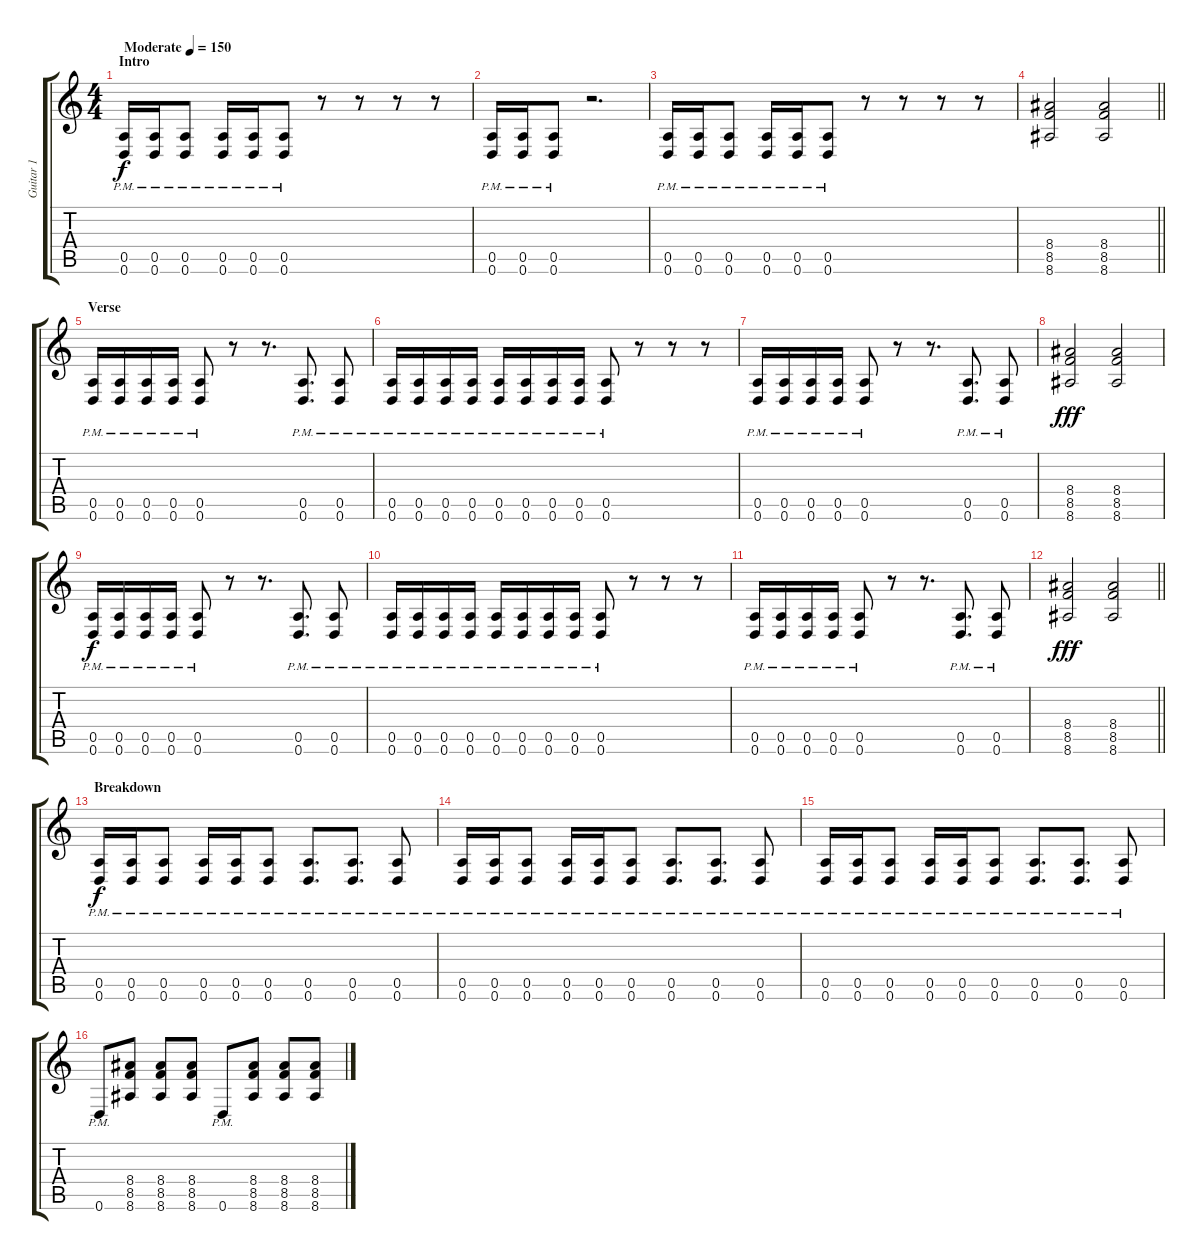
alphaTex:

\track ("Guitar 1" "Guitar 1") {instrument distortionguitar}
\staff {score tabs}
\tuning (E4 B3 G3 D3 A2 D2) {hide}
\ts (4 4)
\section ("" "Intro")
\tempo (150 "Moderate")
\clef g2
\ks c
(0.5{pm} 0.6{pm}).16{dy f instrument distortionguitar} (0.5{pm} 0.6{pm}).16 (0.5{pm} 0.6{pm}).8 (0.5{pm} 0.6{pm}).16 (0.5{pm} 0.6{pm}).16 (0.5{pm} 0.6{pm}).8 r.8 r.8 r.8 r.8 |
(0.5{pm} 0.6{pm}).16 (0.5{pm} 0.6{pm}).16 (0.5{pm} 0.6{pm}).8 r.2{d} |
(0.5{pm} 0.6{pm}).16 (0.5{pm} 0.6{pm}).16 (0.5{pm} 0.6{pm}).8 (0.5{pm} 0.6{pm}).16 (0.5{pm} 0.6{pm}).16 (0.5{pm} 0.6{pm}).8 r.8 r.8 r.8 r.8 |
\barLineRight lightlight
(8.4 8.5 8.6).2 (8.4 8.5 8.6).2 |
\section ("" "Verse")
(0.5{pm} 0.6{pm}).16 (0.5{pm} 0.6{pm}).16 (0.5{pm} 0.6{pm}).16 (0.5{pm} 0.6{pm}).16 (0.5{pm} 0.6{pm}).8 r.8 r.8{d} (0.5{pm} 0.6{pm}).8{d} (0.5{pm} 0.6{pm}).8 |
(0.5{pm} 0.6{pm}).16 (0.5{pm} 0.6{pm}).16 (0.5{pm} 0.6{pm}).16 (0.5{pm} 0.6{pm}).16 (0.5{pm} 0.6{pm}).16 (0.5{pm} 0.6{pm}).16 (0.5{pm} 0.6{pm}).16 (0.5{pm} 0.6{pm}).16 (0.5{pm} 0.6{pm}).8 r.8 r.8 r.8 |
(0.5{pm} 0.6{pm}).16 (0.5{pm} 0.6{pm}).16 (0.5{pm} 0.6{pm}).16 (0.5{pm} 0.6{pm}).16 (0.5{pm} 0.6{pm}).8 r.8 r.8{d} (0.5{pm} 0.6{pm}).8{d} (0.5{pm} 0.6{pm}).8 |
(8.4 8.5 8.6).2{dy fff} (8.4 8.5 8.6).2 |
(0.5{pm} 0.6{pm}).16{dy f} (0.5{pm} 0.6{pm}).16 (0.5{pm} 0.6{pm}).16 (0.5{pm} 0.6{pm}).16 (0.5{pm} 0.6{pm}).8 r.8 r.8{d} (0.5{pm} 0.6{pm}).8{d} (0.5{pm} 0.6{pm}).8 |
(0.5{pm} 0.6{pm}).16 (0.5{pm} 0.6{pm}).16 (0.5{pm} 0.6{pm}).16 (0.5{pm} 0.6{pm}).16 (0.5{pm} 0.6{pm}).16 (0.5{pm} 0.6{pm}).16 (0.5{pm} 0.6{pm}).16 (0.5{pm} 0.6{pm}).16 (0.5{pm} 0.6{pm}).8 r.8 r.8 r.8 |
(0.5{pm} 0.6{pm}).16 (0.5{pm} 0.6{pm}).16 (0.5{pm} 0.6{pm}).16 (0.5{pm} 0.6{pm}).16 (0.5{pm} 0.6{pm}).8 r.8 r.8{d} (0.5{pm} 0.6{pm}).8{d} (0.5{pm} 0.6{pm}).8 |
\barLineRight lightlight
(8.4 8.5 8.6).2{dy fff} (8.4 8.5 8.6).2 |
\section ("" "Breakdown")
(0.5{pm} 0.6{pm}).16{dy f} (0.5{pm} 0.6{pm}).16 (0.5{pm} 0.6{pm}).8 (0.5{pm} 0.6{pm}).16 (0.5{pm} 0.6{pm}).16 (0.5{pm} 0.6{pm}).8 (0.5{pm} 0.6{pm}).8{d} (0.5{pm} 0.6{pm}).8{d} (0.5{pm} 0.6{pm}).8 |
(0.5{pm} 0.6{pm}).16 (0.5{pm} 0.6{pm}).16 (0.5{pm} 0.6{pm}).8 (0.5{pm} 0.6{pm}).16 (0.5{pm} 0.6{pm}).16 (0.5{pm} 0.6{pm}).8 (0.5{pm} 0.6{pm}).8{d} (0.5{pm} 0.6{pm}).8{d} (0.5{pm} 0.6{pm}).8 |
(0.5{pm} 0.6{pm}).16 (0.5{pm} 0.6{pm}).16 (0.5{pm} 0.6{pm}).8 (0.5{pm} 0.6{pm}).16 (0.5{pm} 0.6{pm}).16 (0.5{pm} 0.6{pm}).8 (0.5{pm} 0.6{pm}).8{d} (0.5{pm} 0.6{pm}).8{d} (0.5{pm} 0.6{pm}).8 |
0.6{pm}.8 (8.4 8.5 8.6).8 (8.4 8.5 8.6).8 (8.4 8.5 8.6).8 0.6{pm}.8 (8.4 8.5 8.6).8 (8.4 8.5 8.6).8 (8.4 8.5 8.6).8
